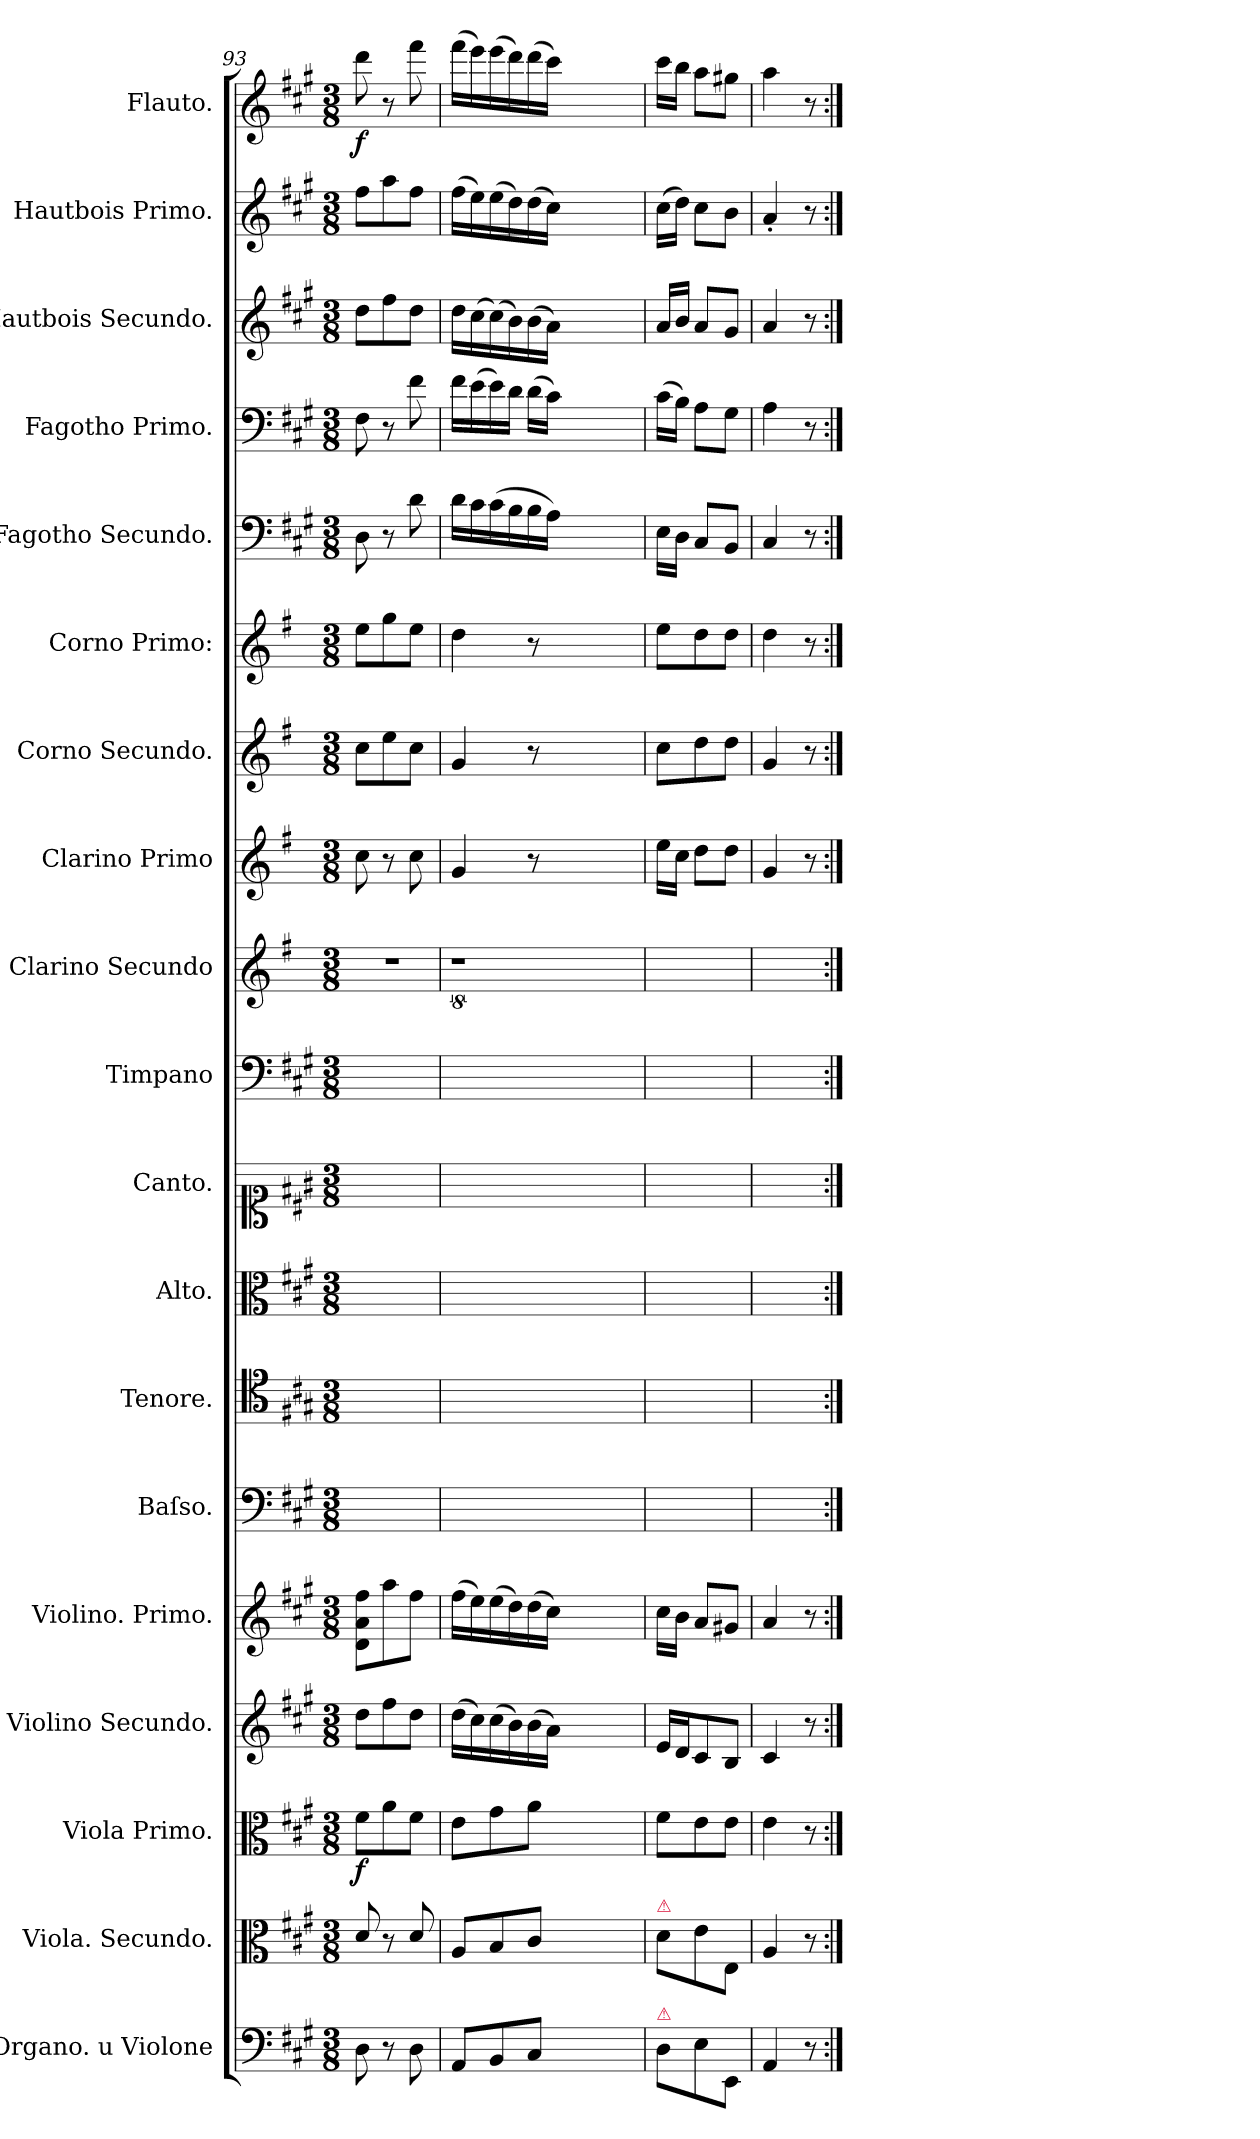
**kern	**dynam	**kern	**kern	**dynam	**kern	**dynam	**kern	**dynam	**kern	**kern	**kern	**kern	**kern	**kern	**kern	**dynam	**kern	**dynam	**kern	**dynam	**kern	**dynam	**kern	**kern	**kern	**dynam	**kern	**dynam
*part19	*part19	*part18	*part17	*part17	*part16	*part16	*part15	*part15	*part14	*part13	*part12	*part11	*part10	*part9	*part8	*part8	*part7	*part7	*part6	*part6	*part5	*part5	*part4	*part3	*part2	*part2	*part1	*part1
*staff19	*staff19	*staff18	*staff17	*staff17	*staff16	*staff16	*staff15	*staff15	*staff14	*staff13	*staff12	*staff11	*staff10	*staff9	*staff8	*staff8	*staff7	*staff7	*staff6	*staff6	*staff5	*staff5	*staff4	*staff3	*staff2	*staff2	*staff1	*staff1
*I"Organo. u Violone	*	*I"Viola. Secundo.	*I"Viola Primo.	*	*I"Violino Secundo.	*	*I"Violino. Primo.	*	*I"Baſso.	*I"Tenore.	*I"Alto.	*I"Canto.	*I"Timpano	*I"Clarino Secundo	*I"Clarino Primo	*	*I"Corno Secundo.	*	*I"Corno Primo:	*	*I"Fagotho Secundo.	*	*I"Fagotho Primo.	*I"Hautbois Secundo.	*I"Hautbois Primo.	*	*I"Flauto.	*
*I'org and vlne	*	*I'vla 2	*I'vla 1	*	*I'vl 2	*	*I'vl 1	*	*I'B	*I'T	*I'A	*I'S	*I'timp	*I'clno 2	*I'clno 1	*	*I'cor 2	*	*I'cor 1	*	*I'fag 2	*	*I'fag 1	*I'ob 2	*I'ob 1	*	*I'fl	*
*clefF4	*	*clefC3	*clefC3	*	*clefG2	*	*clefG2	*	*clefF4	*clefC4	*clefC3	*clefC1	*clefF4	*clefG2	*clefG2	*	*clefG2	*	*clefG2	*	*clefF4	*	*clefF4	*clefG2	*clefG2	*	*clefG2	*
*	*	*	*	*	*	*	*	*	*	*	*	*	*	*ITrd-1c-2	*ITrd-1c-2	*	*ITrd6c10	*	*ITrd6c10	*	*	*	*	*	*	*	*	*
*k[f#c#g#]	*	*k[f#c#g#]	*k[f#c#g#]	*	*k[f#c#g#]	*	*k[f#c#g#]	*	*k[f#c#g#]	*k[f#c#g#]	*k[f#c#g#]	*k[f#c#g#]	*k[f#c#g#]	*k[f#c#g#]	*k[f#c#g#]	*	*k[f#c#g#]	*	*k[f#c#g#]	*	*k[f#c#g#]	*	*k[f#c#g#]	*k[f#c#g#]	*k[f#c#g#]	*	*k[f#c#g#]	*
*M3/8	*	*M3/8	*M3/8	*	*M3/8	*	*M3/8	*	*M3/8	*M3/8	*M3/8	*M3/8	*M3/8	*M3/8	*M3/8	*	*M3/8	*	*M3/8	*	*M3/8	*	*M3/8	*M3/8	*M3/8	*	*M3/8	*
=93	=93	=93	=93	=93	=93	=93	=93	=93	=93	=93	=93	=93	=93	=93	=93	=93	=93	=93	=93	=93	=93	=93	=93	=93	=93	=93	=93	=93
!	!LO:DY:a	!	!	!LO:DY:b	!	!LO:DY:b	!	!LO:DY:b	!	!	!	!	!	!	!	!LO:DY:b	!	!LO:DY:b	!	!LO:DY:b	!	!LO:DY:a	!	!	!	!LO:DY:b	!	!
8D\	forte	8d/	8f#\L	f	8dd\L	forlo.	8d\ 8a\ 8ff#\L	for	4.ryy	4.ryy	4.ryy	4.ryy	4.ryy	4.r	8dd\	piano	8d\L	for	8f#\L	for	8D\	forte	8F#\	8dd\L	8ff#\L	forte	8ddd\	f
8r	.	8r	8a\	.	8ff#\	.	8aa\	.	.	.	.	.	.	.	8r	.	8f#\	.	8a\	.	8r	.	8r	8ff#\	8aa\	.	8r	.
8D\	.	8d/	8f#\J	.	8dd\J	.	8ff#\J	.	.	.	.	.	.	.	8dd\	.	8d\J	.	8f#\J	.	8d\	.	8f#\	8dd\J	8ff#\J	.	8fff#\	.
=94	=94	=94	=94	=94	=94	=94	=94	=94	=94	=94	=94	=94	=94	=94	=94	=94	=94	=94	=94	=94	=94	=94	=94	=94	=94	=94	=94	=94
8AA/L	.	8A/L	8e\L	.	(16dd\LL	.	(16ff#\LL	.	4.ryy	4.ryy	4.ryy	4.ryy	4.ryy	8%9r	4a/	.	4A/	.	4e\	.	16d\LL	.	16f#\LL	16dd\LL	(16ff#\LL	.	(16fff#\LL	.
.	.	.	.	.	16cc#\)	.	16ee\)	.	.	.	.	.	.	.	.	.	.	.	.	.	16c#\	.	(16e\	(16cc#\	16ee\)	.	16eee\)	.
8BB/	.	8B/	8g#\	.	(16cc#\	.	(16ee\	.	.	.	.	.	.	.	.	.	.	.	.	.	(16c#\	.	16e\)	(16cc#\)	(16ee\	.	(16eee\	.
.	.	.	.	.	16b\)	.	16dd\)	.	.	.	.	.	.	.	.	.	.	.	.	.	16B\	.	16d\JJ	16b\)	16dd\)	.	16ddd\)	.
8C#/J	.	8c#/J	8a\J	.	(16b\	.	(16dd\	.	.	.	.	.	.	.	8r	.	8r	.	8r	.	16B\	.	(16d\LL	(16b\	(16dd\	.	(16ddd\	.
.	.	.	.	.	16a\JJ)	.	16cc#\JJ)	.	.	.	.	.	.	.	.	.	.	.	.	.	16A\JJ)	.	16c#\JJ)	16a\JJ)	16cc#\JJ)	.	16ccc#\JJ)	.
2.ryy	.	2.ryy	2.ryy	.	2.ryy	.	2.ryy	.	2.ryy	2.ryy	2.ryy	2.ryy	2.ryy	.	2.ryy	.	2.ryy	.	2.ryy	.	2.ryy	.	2.ryy	2.ryy	2.ryy	.	2.ryy	.
=95	=95	=95	=95	=95	=95	=95	=95	=95	=95	=95	=95	=95	=95	=95	=95	=95	=95	=95	=95	=95	=95	=95	=95	=95	=95	=95	=95	=95
!	!	!LO:TX:a:color=crimson:t=⚠	!	!	!	!	!	!	!	!	!	!	!	!	!	!	!	!	!	!	!	!	!	!	!	!	!	!
!LO:TX:a:color=crimson:t=⚠	!	!	!	!	!	!	!	!	!	!	!	!	!	!	!	!	!	!	!	!	!	!	!	!	!	!	!	!
8D\L	.	8d\L	8f#\L	.	16e/LL	.	16cc#\LL	.	4.ryy	4.ryy	4.ryy	4.ryy	4.ryy	4.ryy	16ff#\LL	.	8d\L	.	8f#\L	.	16E\LL	.	(16c#\LL	16a/LL	(16cc#\LL	.	16ccc#\LL	.
.	.	.	.	.	16d/J	.	16b\JJ	.	.	.	.	.	.	.	16dd\JJ	.	.	.	.	.	16D\JJ	.	16B\JJ)	16b/JJ	16dd\JJ)	.	16bb\JJ	.
8E\	.	8e\	8e\	.	8c#/	.	8a/L	.	.	.	.	.	.	.	8ee\L	.	8e\	.	8e\	.	8C#/L	.	8A\L	8a/L	8cc#\L	.	8aa\L	.
8EE/J	.	8E/J	8e\J	.	8B/J	.	8g#X/J	.	.	.	.	.	.	.	8ee\J	.	8e\J	.	8e\J	.	8BB/J	.	8G#\J	8g#/J	8b\J	.	8gg#X\J	.
=96	=96	=96	=96	=96	=96	=96	=96	=96	=96	=96	=96	=96	=96	=96	=96	=96	=96	=96	=96	=96	=96	=96	=96	=96	=96	=96	=96	=96
4AA/	.	4A/	4e\	.	4c#/	.	4a/	.	4.ryy	4.ryy	4.ryy	4.ryy	4.ryy	4.ryy	4a/	.	4A/	.	4e\	.	4C#/	.	4A\	4a/	4a'/	.	4aa\	.
8r	.	8r	8r	.	8r	.	8r	.	.	.	.	.	.	.	8r	.	8r	.	8r	.	8r	.	8r	8r	8r	.	8r	.
=:|!	=:|!	=:|!	=:|!	=:|!	=:|!	=:|!	=:|!	=:|!	=:|!	=:|!	=:|!	=:|!	=:|!	=:|!	=:|!	=:|!	=:|!	=:|!	=:|!	=:|!	=:|!	=:|!	=:|!	=:|!	=:|!	=:|!	=:|!	=:|!
*-	*-	*-	*-	*-	*-	*-	*-	*-	*-	*-	*-	*-	*-	*-	*-	*-	*-	*-	*-	*-	*-	*-	*-	*-	*-	*-	*-	*-
